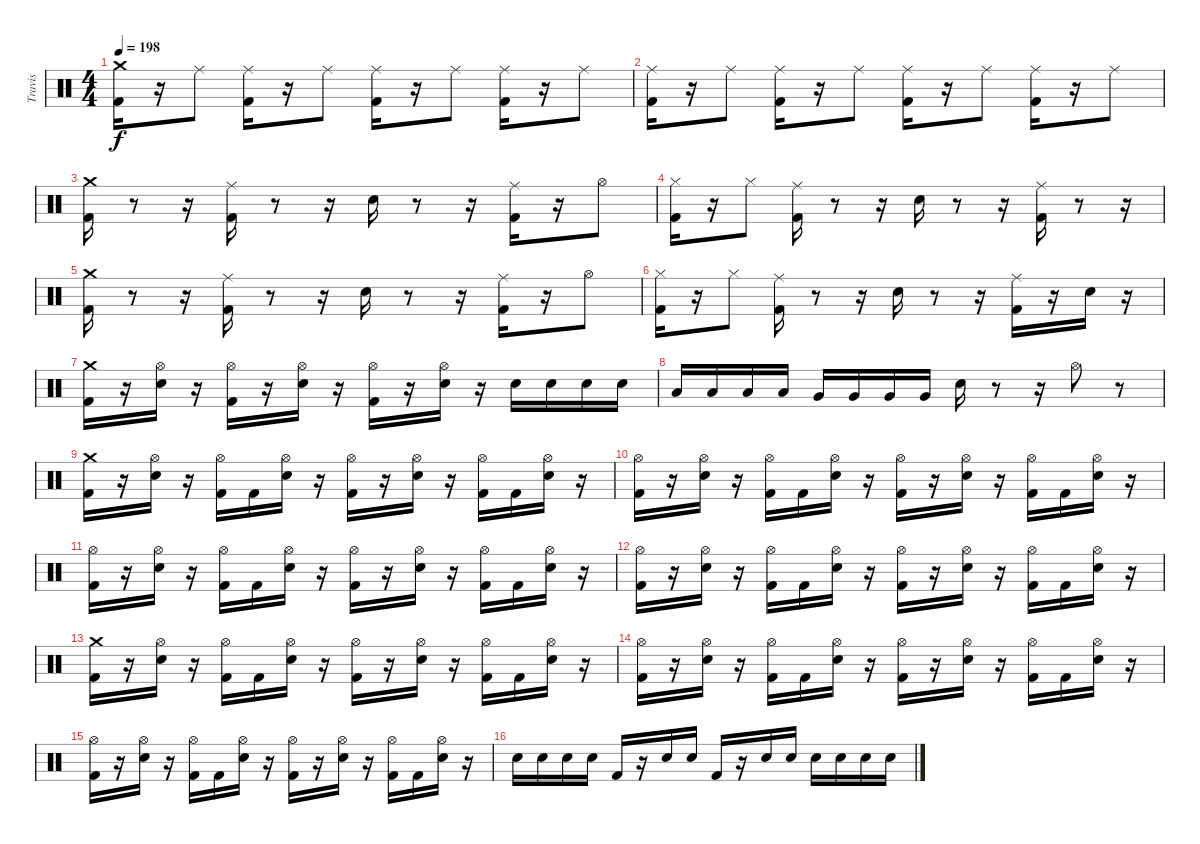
\track ("Travis" "Travis") {instrument percussion}
\staff {score}
\articulation defaults
\ts (4 4)
\tempo 198
\clef neutral
\ks c
("Kick (hit) 2" "Crash medium (hit)").16{dy f} r.16 "Ride (middle)".8 ("Kick (hit) 2" "Ride (middle)").16 r.16 "Ride (middle)".8 ("Kick (hit) 2" "Ride (middle)").16 r.16 "Ride (middle)".8 ("Kick (hit) 2" "Ride (middle)").16 r.16 "Ride (middle)".8 |
("Kick (hit) 2" "Ride (middle)").16 r.16 "Ride (middle)".8 ("Kick (hit) 2" "Ride (middle)").16 r.16 "Ride (middle)".8 ("Kick (hit) 2" "Ride (middle)").16 r.16 "Ride (middle)".8 ("Kick (hit) 2" "Ride (middle)").16 r.16 "Ride (middle)".8 |
("Crash medium (hit)" "Kick (hit) 2").16 r.8 r.16 ("Ride (middle)" "Kick (hit) 2").16 r.8 r.16 "Electric Snare (hit)".16 r.8 r.16 ("Ride (middle)" "Kick (hit) 2").16 r.16 "Hi-Hat (open)".8 |
("Kick (hit) 2" "Hi-Hat (closed)").16 r.16 "Hi-Hat (closed)".8 ("Ride (middle)" "Kick (hit) 2").16 r.8 r.16 "Electric Snare (hit)".16 r.8 r.16 ("Ride (middle)" "Kick (hit) 2").16 r.8 r.16 |
("Crash medium (hit)" "Kick (hit) 2").16 r.8 r.16 ("Ride (middle)" "Kick (hit) 2").16 r.8 r.16 "Electric Snare (hit)".16 r.8 r.16 ("Ride (middle)" "Kick (hit) 2").16 r.16 "Hi-Hat (open)".8 |
("Kick (hit) 2" "Hi-Hat (closed)").16 r.16 "Hi-Hat (closed)".8 ("Ride (middle)" "Kick (hit) 2").16 r.8 r.16 "Electric Snare (hit)".16 r.8 r.16 ("Ride (middle)" "Kick (hit) 2").16 r.16 "Electric Snare (hit)".16 r.16 |
("Kick (hit) 2" "Crash medium (hit)").16 r.16 ("Electric Snare (hit)" "Hi-Hat (open)").16 r.16 ("Kick (hit) 2" "Hi-Hat (open)").16 r.16 ("Electric Snare (hit)" "Hi-Hat (open)").16 r.16 ("Kick (hit) 2" "Hi-Hat (open)").16 r.16 ("Electric Snare (hit)" "Hi-Hat (open)").16 r.16 "Electric Snare (hit)".16 "Electric Snare (hit)".16 "Electric Snare (hit)".16 "Electric Snare (hit)".16 |
"Low Tom (hit)".16 "Low Tom (hit)".16 "Low Tom (hit)".16 "Low Tom (hit)".16 "Very Low Tom (hit)".16 "Very Low Tom (hit)".16 "Very Low Tom (hit)".16 "Very Low Tom (hit)".16 "Electric Snare (hit)".16 r.8 r.16 "Hi-Hat (open)".8 r.8 |
("Kick (hit) 2" "Crash medium (hit)").16 r.16 ("Electric Snare (hit)" "Hi-Hat (open)").16 r.16 ("Kick (hit) 2" "Hi-Hat (open)").16 "Kick (hit) 2".16 ("Electric Snare (hit)" "Hi-Hat (open)").16 r.16 ("Kick (hit) 2" "Hi-Hat (open)").16 r.16 ("Electric Snare (hit)" "Hi-Hat (open)").16 r.16 ("Kick (hit) 2" "Hi-Hat (open)").16 "Kick (hit) 2".16 ("Electric Snare (hit)" "Hi-Hat (open)").16 r.16 |
("Kick (hit) 2" "Hi-Hat (open)").16 r.16 ("Electric Snare (hit)" "Hi-Hat (open)").16 r.16 ("Kick (hit) 2" "Hi-Hat (open)").16 "Kick (hit) 2".16 ("Electric Snare (hit)" "Hi-Hat (open)").16 r.16 ("Kick (hit) 2" "Hi-Hat (open)").16 r.16 ("Electric Snare (hit)" "Hi-Hat (open)").16 r.16 ("Kick (hit) 2" "Hi-Hat (open)").16 "Kick (hit) 2".16 ("Electric Snare (hit)" "Hi-Hat (open)").16 r.16 |
("Kick (hit) 2" "Hi-Hat (open)").16 r.16 ("Electric Snare (hit)" "Hi-Hat (open)").16 r.16 ("Kick (hit) 2" "Hi-Hat (open)").16 "Kick (hit) 2".16 ("Electric Snare (hit)" "Hi-Hat (open)").16 r.16 ("Kick (hit) 2" "Hi-Hat (open)").16 r.16 ("Electric Snare (hit)" "Hi-Hat (open)").16 r.16 ("Kick (hit) 2" "Hi-Hat (open)").16 "Kick (hit) 2".16 ("Electric Snare (hit)" "Hi-Hat (open)").16 r.16 |
("Kick (hit) 2" "Hi-Hat (open)").16 r.16 ("Electric Snare (hit)" "Hi-Hat (open)").16 r.16 ("Kick (hit) 2" "Hi-Hat (open)").16 "Kick (hit) 2".16 ("Electric Snare (hit)" "Hi-Hat (open)").16 r.16 ("Kick (hit) 2" "Hi-Hat (open)").16 r.16 ("Electric Snare (hit)" "Hi-Hat (open)").16 r.16 ("Kick (hit) 2" "Hi-Hat (open)").16 "Kick (hit) 2".16 ("Electric Snare (hit)" "Hi-Hat (open)").16 r.16 |
("Kick (hit) 2" "Crash medium (hit)").16 r.16 ("Electric Snare (hit)" "Hi-Hat (open)").16 r.16 ("Kick (hit) 2" "Hi-Hat (open)").16 "Kick (hit) 2".16 ("Electric Snare (hit)" "Hi-Hat (open)").16 r.16 ("Kick (hit) 2" "Hi-Hat (open)").16 r.16 ("Electric Snare (hit)" "Hi-Hat (open)").16 r.16 ("Kick (hit) 2" "Hi-Hat (open)").16 "Kick (hit) 2".16 ("Electric Snare (hit)" "Hi-Hat (open)").16 r.16 |
("Kick (hit) 2" "Hi-Hat (open)").16 r.16 ("Electric Snare (hit)" "Hi-Hat (open)").16 r.16 ("Kick (hit) 2" "Hi-Hat (open)").16 "Kick (hit) 2".16 ("Electric Snare (hit)" "Hi-Hat (open)").16 r.16 ("Kick (hit) 2" "Hi-Hat (open)").16 r.16 ("Electric Snare (hit)" "Hi-Hat (open)").16 r.16 ("Kick (hit) 2" "Hi-Hat (open)").16 "Kick (hit) 2".16 ("Electric Snare (hit)" "Hi-Hat (open)").16 r.16 |
("Kick (hit) 2" "Hi-Hat (open)").16 r.16 ("Electric Snare (hit)" "Hi-Hat (open)").16 r.16 ("Kick (hit) 2" "Hi-Hat (open)").16 "Kick (hit) 2".16 ("Electric Snare (hit)" "Hi-Hat (open)").16 r.16 ("Kick (hit) 2" "Hi-Hat (open)").16 r.16 ("Electric Snare (hit)" "Hi-Hat (open)").16 r.16 ("Kick (hit) 2" "Hi-Hat (open)").16 "Kick (hit) 2".16 ("Electric Snare (hit)" "Hi-Hat (open)").16 r.16 |
"Electric Snare (hit)".16 "Electric Snare (hit)".16 "Electric Snare (hit)".16 "Electric Snare (hit)".16 "Kick (hit) 2".16 r.16 "Electric Snare (hit)".16 "Electric Snare (hit)".16 "Kick (hit) 2".16 r.16 "Electric Snare (hit)".16 "Electric Snare (hit)".16 "Electric Snare (hit)".16 "Electric Snare (hit)".16 "Electric Snare (hit)".16 "Electric Snare (hit)".16
